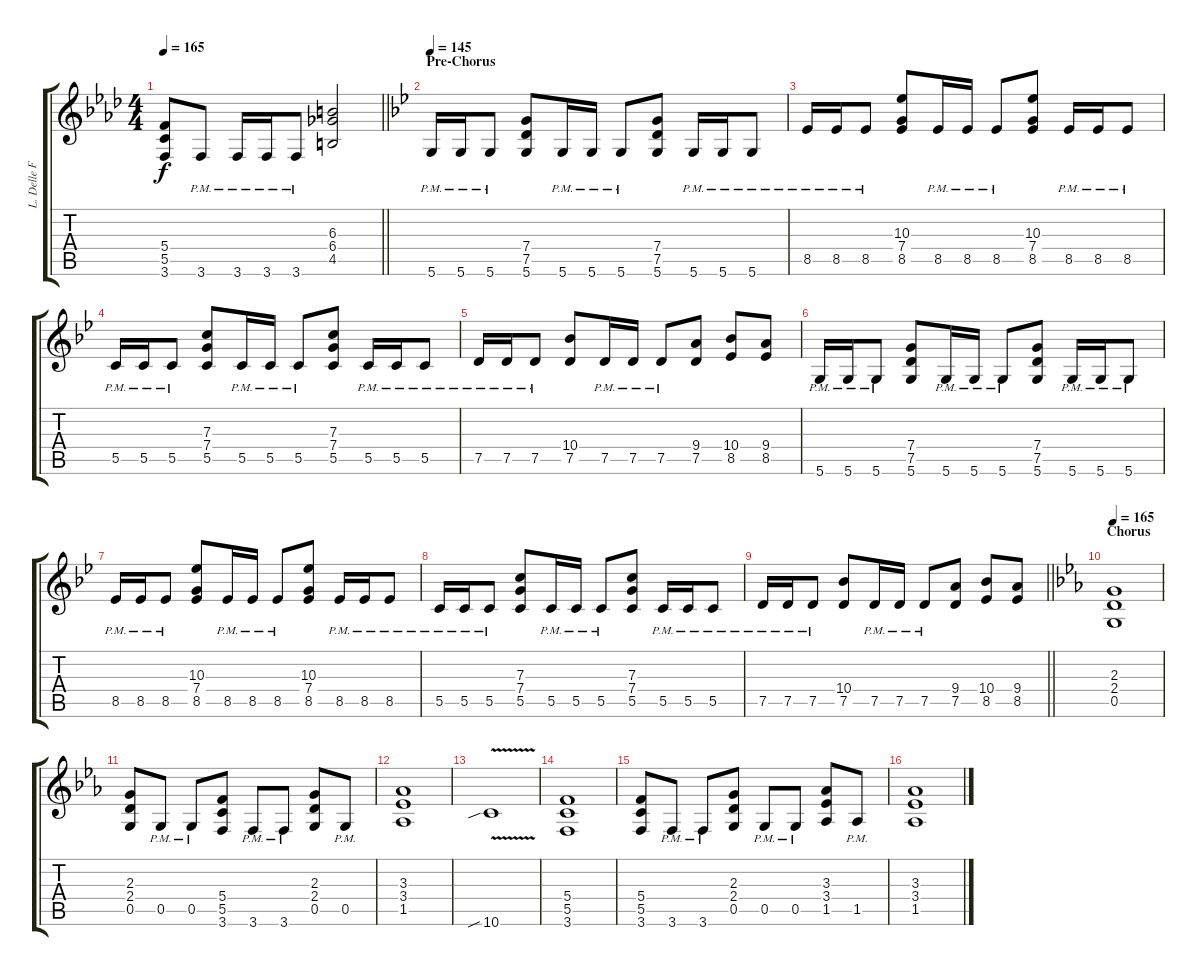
\track ("L. Delle Fave (Dist. Guitar R)" "L. Delle F") {instrument overdrivenguitar}
\staff {score tabs}
\tuning (D4 A3 F3 C3 G2 D2) {hide}
\ts (4 4)
\tempo 165
\clef g2
\barLineRight lightlight
\ks fminor
(5.4{t} 5.5{t} 3.6{t}).8{dy f} 3.6{pm}.8 3.6{pm}.16 3.6{pm}.16 3.6{pm}.8 (6.3 6.4 4.5).2 |
\section ("" "Pre-Chorus")
\tempo 145
\ks gminor
5.6{pm}.16 5.6{pm}.16 5.6{pm}.8 (7.4 7.5 5.6).8 5.6{pm}.16 5.6{pm}.16 5.6{pm}.8 (7.4 7.5 5.6).8 5.6{pm}.16 5.6{pm}.16 5.6{pm}.8 |
8.5{pm}.16 8.5{pm}.16 8.5{pm}.8 (10.3 7.4 8.5).8 8.5{pm}.16 8.5{pm}.16 8.5{pm}.8 (10.3 7.4 8.5).8 8.5{pm}.16 8.5{pm}.16 8.5{pm}.8 |
5.5{pm}.16 5.5{pm}.16 5.5{pm}.8 (7.3 7.4 5.5).8 5.5{pm}.16 5.5{pm}.16 5.5{pm}.8 (7.3 7.4 5.5).8 5.5{pm}.16 5.5{pm}.16 5.5{pm}.8 |
7.5{pm}.16 7.5{pm}.16 7.5{pm}.8 (10.4 7.5).8 7.5{pm}.16 7.5{pm}.16 7.5{pm}.8 (9.4 7.5).8 (10.4 8.5).8 (9.4 8.5).8 |
5.6{pm}.16 5.6{pm}.16 5.6{pm}.8 (7.4 7.5 5.6).8 5.6{pm}.16 5.6{pm}.16 5.6{pm}.8 (7.4 7.5 5.6).8 5.6{pm}.16 5.6{pm}.16 5.6{pm}.8 |
8.5{pm}.16 8.5{pm}.16 8.5{pm}.8 (10.3 7.4 8.5).8 8.5{pm}.16 8.5{pm}.16 8.5{pm}.8 (10.3 7.4 8.5).8 8.5{pm}.16 8.5{pm}.16 8.5{pm}.8 |
5.5{pm}.16 5.5{pm}.16 5.5{pm}.8 (7.3 7.4 5.5).8 5.5{pm}.16 5.5{pm}.16 5.5{pm}.8 (7.3 7.4 5.5).8 5.5{pm}.16 5.5{pm}.16 5.5{pm}.8 |
\barLineRight lightlight
7.5{pm}.16 7.5{pm}.16 7.5{pm}.8 (10.4 7.5).8 7.5{pm}.16 7.5{pm}.16 7.5{pm}.8 (9.4 7.5).8 (10.4 8.5).8 (9.4 8.5).8 |
\section ("" "Chorus")
\tempo 165
\ks cminor
(2.3 2.4 0.5).1 |
(2.3 2.4 0.5).8 0.5{pm}.8 0.5{pm}.8 (5.4 5.5 3.6).8 3.6{pm}.8 3.6{pm}.8 (2.3 2.4 0.5).8 0.5{pm}.8 |
(3.3 3.4 1.5).1 |
10.6{v sib}.1 |
(5.4 5.5 3.6).1 |
(5.4 5.5 3.6).8 3.6{pm}.8 3.6{pm}.8 (2.3 2.4 0.5).8 0.5{pm}.8 0.5{pm}.8 (3.3 3.4 1.5).8 1.5{pm}.8 |
(3.3 3.4 1.5).1
